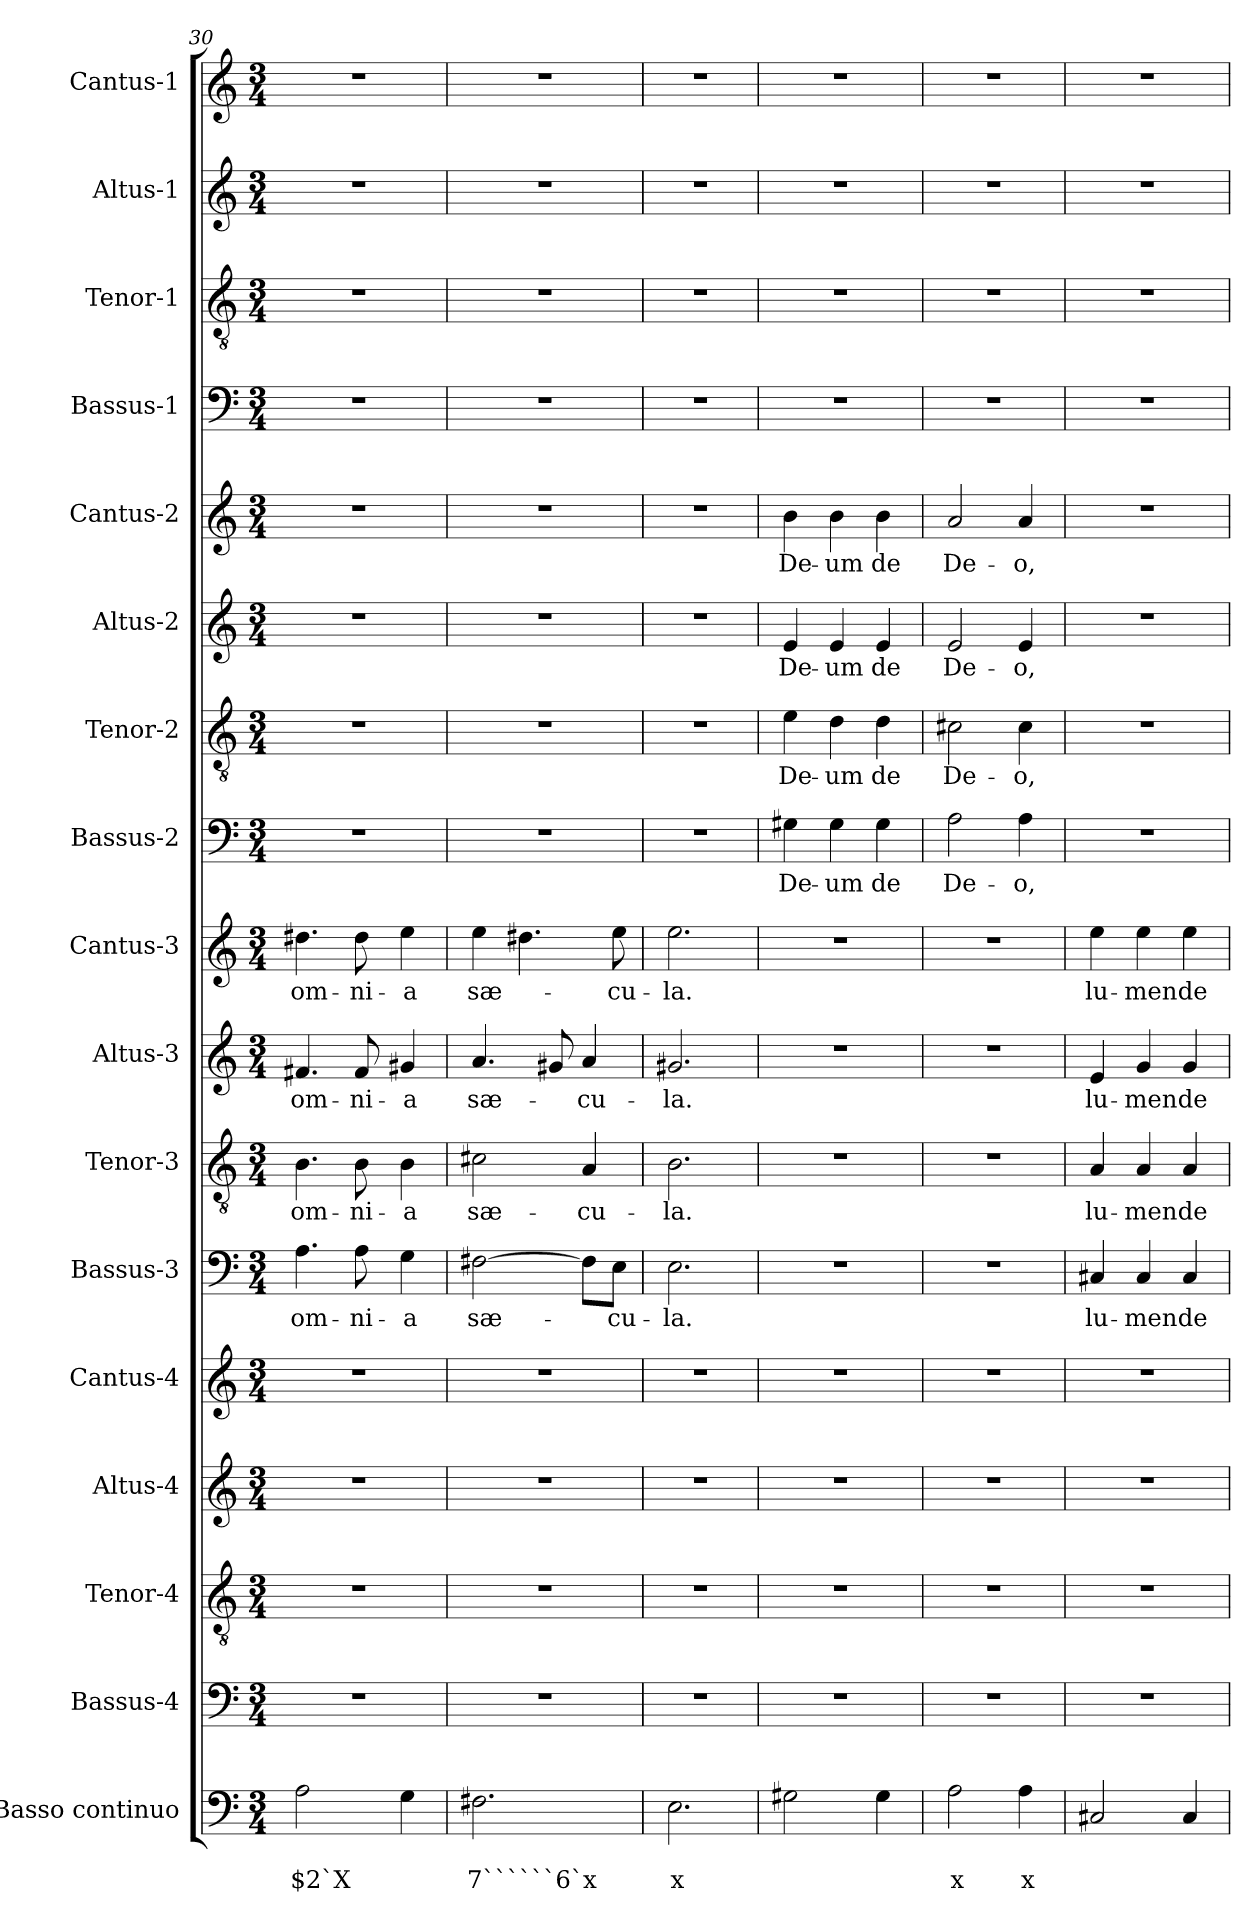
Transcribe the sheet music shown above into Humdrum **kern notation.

**kern	**text	**text	**kern	**kern	**kern	**kern	**kern	**text	**kern	**text	**kern	**text	**kern	**text	**kern	**text	**kern	**text	**kern	**text	**kern	**text	**kern	**kern	**kern	**kern
*part17	*part17	*part17	*part16	*part15	*part14	*part13	*part12	*part12	*part11	*part11	*part10	*part10	*part9	*part9	*part8	*part8	*part7	*part7	*part6	*part6	*part5	*part5	*part4	*part3	*part2	*part1
*staff17	*staff17	*staff17	*staff16	*staff15	*staff14	*staff13	*staff12	*staff12	*staff11	*staff11	*staff10	*staff10	*staff9	*staff9	*staff8	*staff8	*staff7	*staff7	*staff6	*staff6	*staff5	*staff5	*staff4	*staff3	*staff2	*staff1
*I"Basso continuo	*	*	*I"Bassus-4	*I"Tenor-4	*I"Altus-4	*I"Cantus-4	*I"Bassus-3	*	*I"Tenor-3	*	*I"Altus-3	*	*I"Cantus-3	*	*I"Bassus-2	*	*I"Tenor-2	*	*I"Altus-2	*	*I"Cantus-2	*	*I"Bassus-1	*I"Tenor-1	*I"Altus-1	*I"Cantus-1
*I'BC2	*	*	*I'B4	*I'T4	*I'A4	*I'C4	*I'B3	*	*I'T3	*	*I'A3	*	*I'C3	*	*I'B2	*	*I'T2	*	*I'A-2	*	*I'C2	*	*I'B1	*I'T1	*I'A1	*I'C1
*clefF4	*	*	*clefF4	*clefGv2	*clefG2	*clefG2	*clefF4	*	*clefGv2	*	*clefG2	*	*clefG2	*	*clefF4	*	*clefGv2	*	*clefG2	*	*clefG2	*	*clefF4	*clefGv2	*clefG2	*clefG2
*k[]	*	*	*k[]	*k[]	*k[]	*k[]	*k[]	*	*k[]	*	*k[]	*	*k[]	*	*k[]	*	*k[]	*	*k[]	*	*k[]	*	*k[]	*k[]	*k[]	*k[]
*C:	*	*	*C:	*C:	*C:	*C:	*C:	*	*C:	*	*C:	*	*C:	*	*C:	*	*C:	*	*C:	*	*C:	*	*C:	*C:	*C:	*C:
*M3/4	*	*	*M3/4	*M3/4	*M3/4	*M3/4	*M3/4	*	*M3/4	*	*M3/4	*	*M3/4	*	*M3/4	*	*M3/4	*	*M3/4	*	*M3/4	*	*M3/4	*M3/4	*M3/4	*M3/4
=30	=30	=30	=30	=30	=30	=30	=30	=30	=30	=30	=30	=30	=30	=30	=30	=30	=30	=30	=30	=30	=30	=30	=30	=30	=30	=30
!	!	!LO:LY:b	!	!	!	!	!	!LO:LY:b	!	!LO:LY:b	!	!LO:LY:b	!	!LO:LY:b	!	!	!	!	!	!	!	!	!	!	!	!
2A\	.	$2`X	2.r	2.r	2.r	2.r	4.A\	om-	4.B\	om-	4.f#X/	om-	4.dd#X\	om-	2.r	.	2.r	.	2.r	.	2.r	.	2.r	2.r	2.r	2.r
!	!	!	!	!	!	!	!	!LO:LY:b	!	!LO:LY:b	!	!LO:LY:b	!	!LO:LY:b	!	!	!	!	!	!	!	!	!	!	!	!
.	.	.	.	.	.	.	8A\	-ni-	8B\	-ni-	8f#/	-ni-	8dd#\	-ni-	.	.	.	.	.	.	.	.	.	.	.	.
!	!	!	!	!	!	!	!	!LO:LY:b	!	!LO:LY:b	!	!LO:LY:b	!	!LO:LY:b	!	!	!	!	!	!	!	!	!	!	!	!
4G\	.	.	.	.	.	.	4G\	-a	4B\	-a	4g#X/	-a	4ee\	-a	.	.	.	.	.	.	.	.	.	.	.	.
=31	=31	=31	=31	=31	=31	=31	=31	=31	=31	=31	=31	=31	=31	=31	=31	=31	=31	=31	=31	=31	=31	=31	=31	=31	=31	=31
!	!	!LO:LY:b	!	!	!	!	!	!LO:LY:b	!	!LO:LY:b	!	!LO:LY:b	!	!LO:LY:b	!	!	!	!	!	!	!	!	!	!	!	!
2.F#X\	.	7``````6`x	2.r	2.r	2.r	2.r	[2F#X\	sæ-	2c#X\	sæ-	4.a/	sæ-	4ee\	sæ-	2.r	.	2.r	.	2.r	.	2.r	.	2.r	2.r	2.r	2.r
.	.	.	.	.	.	.	.	.	.	.	.	.	4.dd#X\	.	.	.	.	.	.	.	.	.	.	.	.	.
.	.	.	.	.	.	.	.	.	.	.	8g#X/	.	.	.	.	.	.	.	.	.	.	.	.	.	.	.
!	!	!	!	!	!	!	!	!	!	!LO:LY:b	!	!LO:LY:b	!	!	!	!	!	!	!	!	!	!	!	!	!	!
.	.	.	.	.	.	.	8F#\L]	.	4A/	-cu-	4a/	-cu-	.	.	.	.	.	.	.	.	.	.	.	.	.	.
!	!	!	!	!	!	!	!	!LO:LY:b	!	!	!	!	!	!LO:LY:b	!	!	!	!	!	!	!	!	!	!	!	!
.	.	.	.	.	.	.	8E\J	-cu-	.	.	.	.	8ee\	-cu-	.	.	.	.	.	.	.	.	.	.	.	.
=32	=32	=32	=32	=32	=32	=32	=32	=32	=32	=32	=32	=32	=32	=32	=32	=32	=32	=32	=32	=32	=32	=32	=32	=32	=32	=32
!	!	!LO:LY:b	!	!	!	!	!	!LO:LY:b	!	!LO:LY:b	!	!LO:LY:b	!	!LO:LY:b	!	!	!	!	!	!	!	!	!	!	!	!
2.E\	.	x	2.r	2.r	2.r	2.r	2.E\	-la.	2.B\	-la.	2.g#X/	-la.	2.ee\	-la.	2.r	.	2.r	.	2.r	.	2.r	.	2.r	2.r	2.r	2.r
=33	=33	=33	=33	=33	=33	=33	=33	=33	=33	=33	=33	=33	=33	=33	=33	=33	=33	=33	=33	=33	=33	=33	=33	=33	=33	=33
!	!	!	!	!	!	!	!	!	!	!	!	!	!	!	!	!LO:LY:b	!	!LO:LY:b	!	!LO:LY:b	!	!LO:LY:b	!	!	!	!
2G#X\	.	.	2.r	2.r	2.r	2.r	2.r	.	2.r	.	2.r	.	2.r	.	4G#X\	De-	4e\	De-	4e/	De-	4b\	De-	2.r	2.r	2.r	2.r
!	!	!	!	!	!	!	!	!	!	!	!	!	!	!	!	!LO:LY:b	!	!LO:LY:b	!	!LO:LY:b	!	!LO:LY:b	!	!	!	!
.	.	.	.	.	.	.	.	.	.	.	.	.	.	.	4G#\	-um	4d\	-um	4e/	-um	4b\	-um	.	.	.	.
!	!	!	!	!	!	!	!	!	!	!	!	!	!	!	!	!LO:LY:b	!	!LO:LY:b	!	!LO:LY:b	!	!LO:LY:b	!	!	!	!
4G#\	.	.	.	.	.	.	.	.	.	.	.	.	.	.	4G#\	de	4d\	de	4e/	de	4b\	de	.	.	.	.
=34	=34	=34	=34	=34	=34	=34	=34	=34	=34	=34	=34	=34	=34	=34	=34	=34	=34	=34	=34	=34	=34	=34	=34	=34	=34	=34
!	!	!LO:LY:b	!	!	!	!	!	!	!	!	!	!	!	!	!	!LO:LY:b	!	!LO:LY:b	!	!LO:LY:b	!	!LO:LY:b	!	!	!	!
2A\	.	x	2.r	2.r	2.r	2.r	2.r	.	2.r	.	2.r	.	2.r	.	2A\	De-	2c#X\	De-	2e/	De-	2a/	De-	2.r	2.r	2.r	2.r
!	!	!LO:LY:b	!	!	!	!	!	!	!	!	!	!	!	!	!	!LO:LY:b	!	!LO:LY:b	!	!LO:LY:b	!	!LO:LY:b	!	!	!	!
4A\	.	x	.	.	.	.	.	.	.	.	.	.	.	.	4A\	-o,	4c#\	-o,	4e/	-o,	4a/	-o,	.	.	.	.
=35	=35	=35	=35	=35	=35	=35	=35	=35	=35	=35	=35	=35	=35	=35	=35	=35	=35	=35	=35	=35	=35	=35	=35	=35	=35	=35
!	!	!	!	!	!	!	!	!LO:LY:b	!	!LO:LY:b	!	!LO:LY:b	!	!LO:LY:b	!	!	!	!	!	!	!	!	!	!	!	!
2C#X/	.	.	2.r	2.r	2.r	2.r	4C#X/	lu-	4A/	lu-	4e/	lu-	4ee\	lu-	2.r	.	2.r	.	2.r	.	2.r	.	2.r	2.r	2.r	2.r
!	!	!	!	!	!	!	!	!LO:LY:b	!	!LO:LY:b	!	!LO:LY:b	!	!LO:LY:b	!	!	!	!	!	!	!	!	!	!	!	!
.	.	.	.	.	.	.	4C#/	-men	4A/	-men	4g/	-men	4ee\	-men	.	.	.	.	.	.	.	.	.	.	.	.
!	!	!	!	!	!	!	!	!LO:LY:b	!	!LO:LY:b	!	!LO:LY:b	!	!LO:LY:b	!	!	!	!	!	!	!	!	!	!	!	!
4C#/	.	.	.	.	.	.	4C#/	de	4A/	de	4g/	de	4ee\	de	.	.	.	.	.	.	.	.	.	.	.	.
=	=	=	=	=	=	=	=	=	=	=	=	=	=	=	=	=	=	=	=	=	=	=	=	=	=	=
*-	*-	*-	*-	*-	*-	*-	*-	*-	*-	*-	*-	*-	*-	*-	*-	*-	*-	*-	*-	*-	*-	*-	*-	*-	*-	*-
